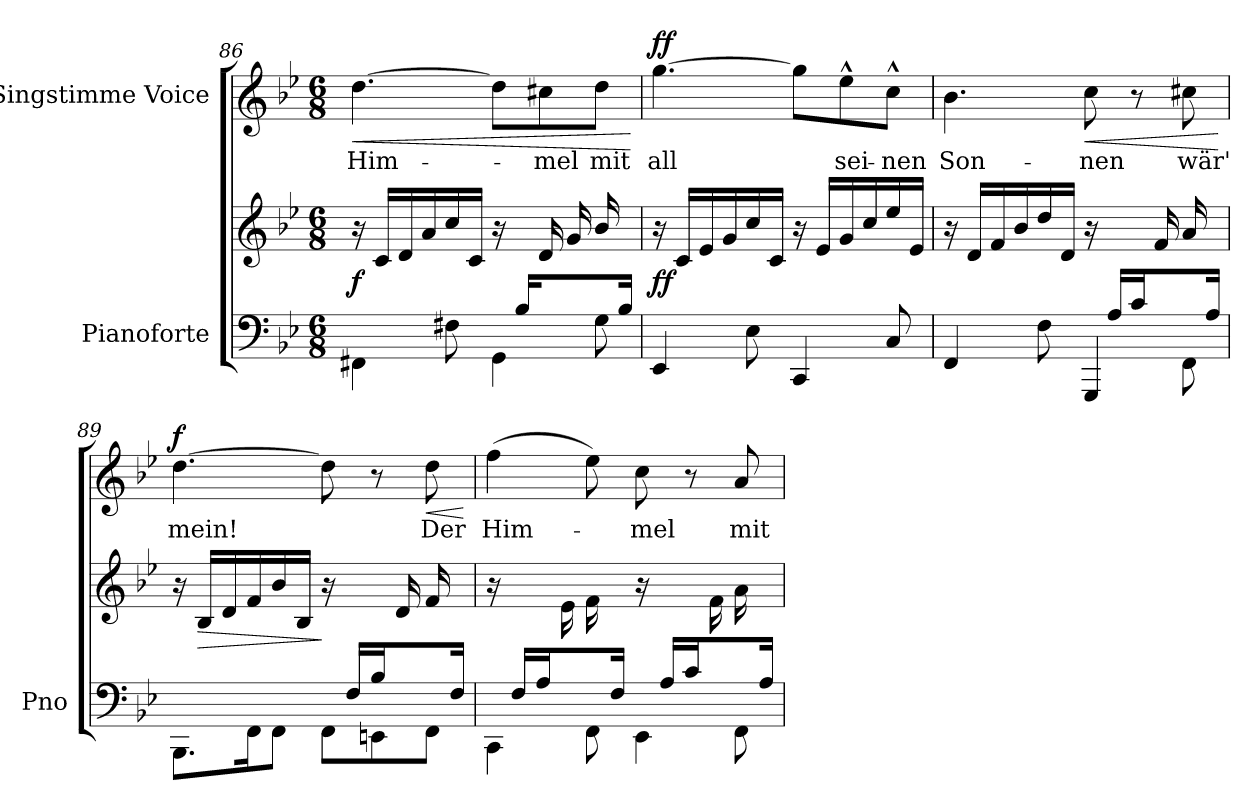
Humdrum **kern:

**kern	**kern	**dynam	**kern	**text	**dynam
*part2	*part2	*part2	*part1	*part1	*part1
*staff3	*staff2	*staff2/3	*staff1	*staff1	*staff1
*I"Pianoforte	*	*	*I"Singstimme Voice	*	*
*I'Pno	*	*	*	*	*
!!LO:LB:g=z
*clefF4	*clefG2	*	*clefG2	*	*
*k[b-e-]	*k[b-e-]	*	*k[b-e-]	*	*
*M6/8	*M6/8	*	*M6/8	*	*
=86	=86	=86	=86	=86	=86
*^	*	*	*	*	*
!	!	!	!LO:DY:b	!	!LO:LY:b	!LO:HP:b
4..ryy	4FF#X\	16r	f	[4.dd\	Him-	<
.	.	16c/LL	.	.	.	.
.	.	16d/	.	.	.	.
.	.	16a/	.	.	.	.
.	8F#X\	16cc/	.	.	.	.
.	.	16c/JJ	.	.	.	.
.	4GG\	16r	.	8dd\L]	.	.
16B-/LL	.	16ryy	.	.	.	.
!	!	!	!	!	!LO:LY:b	!
8.ryy	.	16d/	.	8cc#X\	-mel	.
.	.	16g/	.	.	.	.
!	!	!	!	!	!LO:LY:b	!
.	8G\	16b-/	.	8dd\J	mit	.
16B-/JJ	.	16ryy	.	.	.	.
*v	*v	*	*	*	*	*
.	.	.	.	.	[
!!LO:PB:g=z
=87	=87	=87	=87	=87	=87
!	!	!LO:DY:b	!	!LO:LY:b	!LO:DY:a
4EE-/	16r	ff	[4.gg\	all	ff
.	16c/LL	.	.	.	.
.	16e-/	.	.	.	.
.	16g/	.	.	.	.
8E-\	16cc/	.	.	.	.
.	16c/JJ	.	.	.	.
4CC/	16r	.	8gg\L]	.	.
.	16e-/LL	.	.	.	.
!	!	!	!	!LO:LY:b	!
.	16g/	.	8ee-^^\	sei-	.
.	16cc/	.	.	.	.
!	!	!	!	!LO:LY:b	!
8C/	16ee-/	.	8cc^^\J	-nen	.
.	16e-/JJ	.	.	.	.
=88	=88	=88	=88	=88	=88
*^	*	*	*	*	*
!	!	!	!	!	!LO:LY:b	!
4..ryy	4FF/	16r	.	4.b-\	Son-	.
.	.	16d/LL	.	.	.	.
.	.	16f/	.	.	.	.
.	.	16b-/	.	.	.	.
.	8F\	16dd/	.	.	.	.
.	.	16d/JJ	.	.	.	.
!	!	!	!	!	!LO:LY:b	!LO:HP:b
.	4GGG/	16r	.	8cc\	-nen	<
16A/LL	.	8ryy	.	.	.	.
16c/	.	.	.	8r	.	.
8ryy	.	16f/	.	.	.	.
!	!	!	!	!	!LO:LY:b	!
.	8FF\	16a/	.	8cc#X\	wär'	.
16A/JJ	.	16ryy	.	.	.	.
*v	*v	*	*	*	*	*
.	.	.	.	.	[
!!LO:LB:g=z
=89	=89	=89	=89	=89	=89
*^	*	*	*	*	*
!	!	!	!	!	!LO:LY:b	!LO:DY:a
4..ryy	8.BBB-\L	16r	.	[4.dd\	mein!	f
!	!	!	!LO:HP:b	!	!	!
.	.	16B-/LL	>	.	.	.
.	.	16d/	.	.	.	.
.	16FF\K	16f/	.	.	.	.
.	8FF\J	16b-/	.	.	.	.
.	.	16B-/JJ	.	.	.	.
.	8FF\L	16r	]	8dd\]	.	.
16F/LL	.	8ryy	.	.	.	.
16B-/	8EEn\	.	.	8r	.	.
8ryy	.	16d/	.	.	.	.
!	!	!	!	!	!LO:LY:b	!LO:HP:b
.	8FF\J	16f/	.	8dd\	Der	<
16F/JJ	.	16ryy	.	.	.	.
*v	*v	*	*	*	*	*
.	.	.	.	.	[
!!LO:LB:g=z
=90	=90	=90	=90	=90	=90
*^	*	*	*	*	*
!	!	!	!	!	!LO:LY:b	!
16ryy	4CC\	16r	.	(4ff\	Him-	.
16F/LL	.	8ryy	.	.	.	.
16A/	.	.	.	.	.	.
8ryy	.	16e-\	.	.	.	.
.	8FF\	16f\	.	8ee-\)	.	.
16F/JJ	.	16ryy	.	.	.	.
!	!	!	!	!	!LO:LY:b	!
16ryy	4EE-\	16r	.	8cc\	-mel	.
16A/LL	.	8ryy	.	.	.	.
16c/	.	.	.	8r	.	.
8ryy	.	16f\	.	.	.	.
!	!	!	!	!	!LO:LY:b	!
.	8FF\	16a\	.	8a/	mit	.
16A/JJ	.	16ryy	.	.	.	.
*v	*v	*	*	*	*	*
=	=	=	=	=	=
*-	*-	*-	*-	*-	*-
